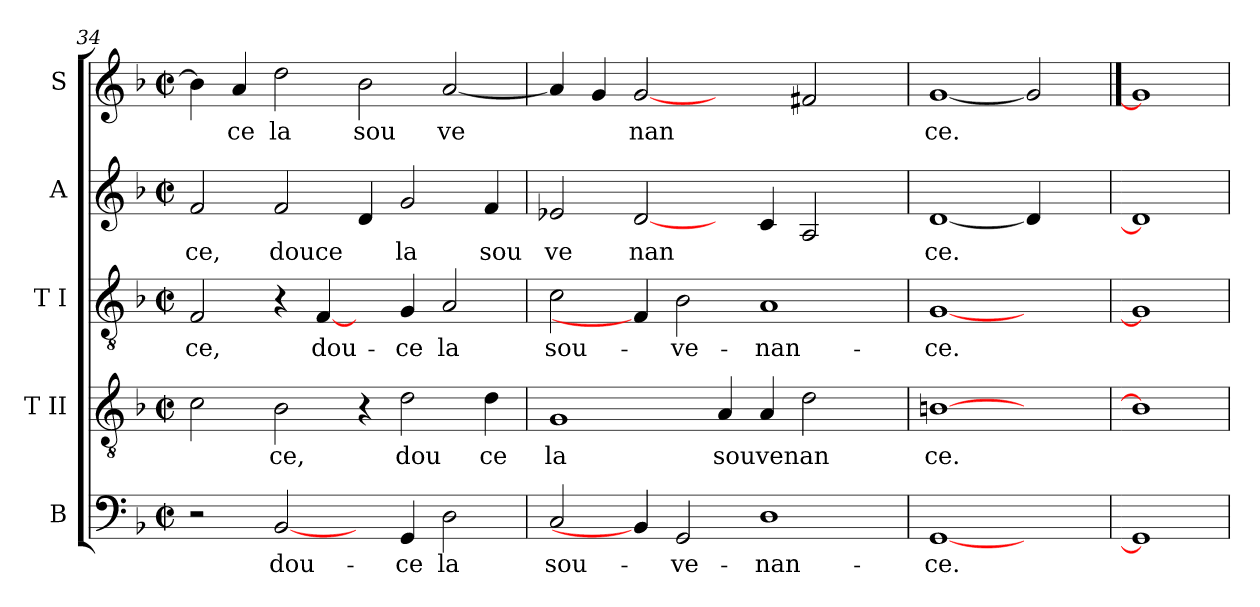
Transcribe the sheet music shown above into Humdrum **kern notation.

**kern	**text	**kern	**text	**kern	**text	**kern	**text	**kern	**text
*part5	*part5	*part4	*part4	*part3	*part3	*part2	*part2	*part1	*part1
*staff5	*staff5	*staff4	*staff4	*staff3	*staff3	*staff2	*staff2	*staff1	*staff1
*I"B	*	*I"T II	*	*I"T I	*	*I"A	*	*I"S	*
*clefF4	*	*clefGv2	*	*clefGv2	*	*clefG2	*	*clefG2	*
*k[b-]	*	*k[b-]	*	*k[b-]	*	*k[b-]	*	*k[b-]	*
*F:	*	*F:	*	*F:	*	*F:	*	*F:	*
*M2/2	*	*M2/2	*	*M2/2	*	*M2/2	*	*M2/2	*
*met(c|)	*	*met(c|)	*	*met(c|)	*	*met(c|)	*	*met(c|)	*
=34	=34	=34	=34	=34	=34	=34	=34	=34	=34
!	!	!	!	!	!LO:LY:b:cj	!	!LO:LY:b:cj	!	!
2r	.	2c\	.	2F/	-ce,	2f/	ce,	4b-\]	.
!	!	!	!	!	!	!	!	!	!LO:LY:b:cj
.	.	.	.	.	.	.	.	4a/	ce
!	!LO:LY:b:cj	!	!LO:LY:b:cj	!	!	!	!LO:LY:b:cj	!	!LO:LY:b:cj
[2BB-/	dou-	2B-\	ce,	4r	.	2f/	douce	2dd\	la
!	!	!	!	!	!LO:LY:b:cj	!	!	!	!
.	.	.	.	[4F/	dou-	.	.	.	.
!	!	!	!	!	!	!	!	!	!LO:LY:b:cj
4ryy	.	4r	.	4ryy	.	4d/	.	2b-\	sou
!	!LO:LY:b:cj	!	!LO:LY:b:cj	!	!LO:LY:b:cj	!	!LO:LY:b:cj	!	!
4GG/	-ce	2d\	dou	4G/	-ce	2g/	la	.	.
!	!LO:LY:b:cj	!	!	!	!LO:LY:b:cj	!	!	!	!LO:LY:b:cj
2D\	la	.	.	2A/	la	.	.	[<2a/	ve
!	!	!	!LO:LY:b:cj	!	!	!	!LO:LY:b:cj	!	!
.	.	4d\	ce	.	.	4f/	sou	.	.
=35	=35	=35	=35	=35	=35	=35	=35	=35	=35
!	!LO:LY:b:cj	!	!LO:LY:b:cj	!	!LO:LY:b:cj	!	!LO:LY:b:cj	!	!
2C/	sou-	1G	la	2c\	sou-	2e-X/	ve	4a/]	.
.	.	.	.	.	.	.	.	4g/	.
!	!	!	!	!	!	!	!LO:LY:b	!	!LO:LY:b
4BB-/]	.	.	.	4F/]	.	[2d/	nan	[2g	nan
!	!LO:LY:b:cj	!	!	!	!LO:LY:b:cj	!	!	!	!
2GG/	-ve-	.	.	2B-\	-ve-	.	.	.	.
!	!	!	!LO:LY:b	!	!	!	!	!	!
.	.	4A/	souvenan	.	.	4ryy	.	2ryy	.
!	!LO:LY:b:cj	!	!	!	!LO:LY:b:cj	!	!	!	!
1D	-nan-	4A/	.	1A	-nan-	4c/	.	.	.
.	.	2d\	.	.	.	2A/	.	2f#/	.
.	.	4ryy	.	.	.	4ryy	.	4ryy	.
=36	=36	=36	=36	=36	=36	=36	=36	=36	=36
!	!LO:LY:b:cj	!	!LO:LY:b:cj	!	!LO:LY:b:cj	!	!LO:LY:b:cj	!	!LO:LY:b:cj
[1GG	-ce.	[1Bn	ce.	[1G	-ce.	[1d	ce.	[1g	ce.
2ryy	.	2ryy	.	2ryy	.	4d/]	.	2g]	.
.	.	.	.	.	.	4ryy	.	.	.
=37	==37	=37	==37	=37	==37	=37	==37	==37	==37
1GG]	.	1B]	.	1G]	.	1d]	.	1g]	.
=	=	=	=	=	=	=	=	=	=
*-	*-	*-	*-	*-	*-	*-	*-	*-	*-
